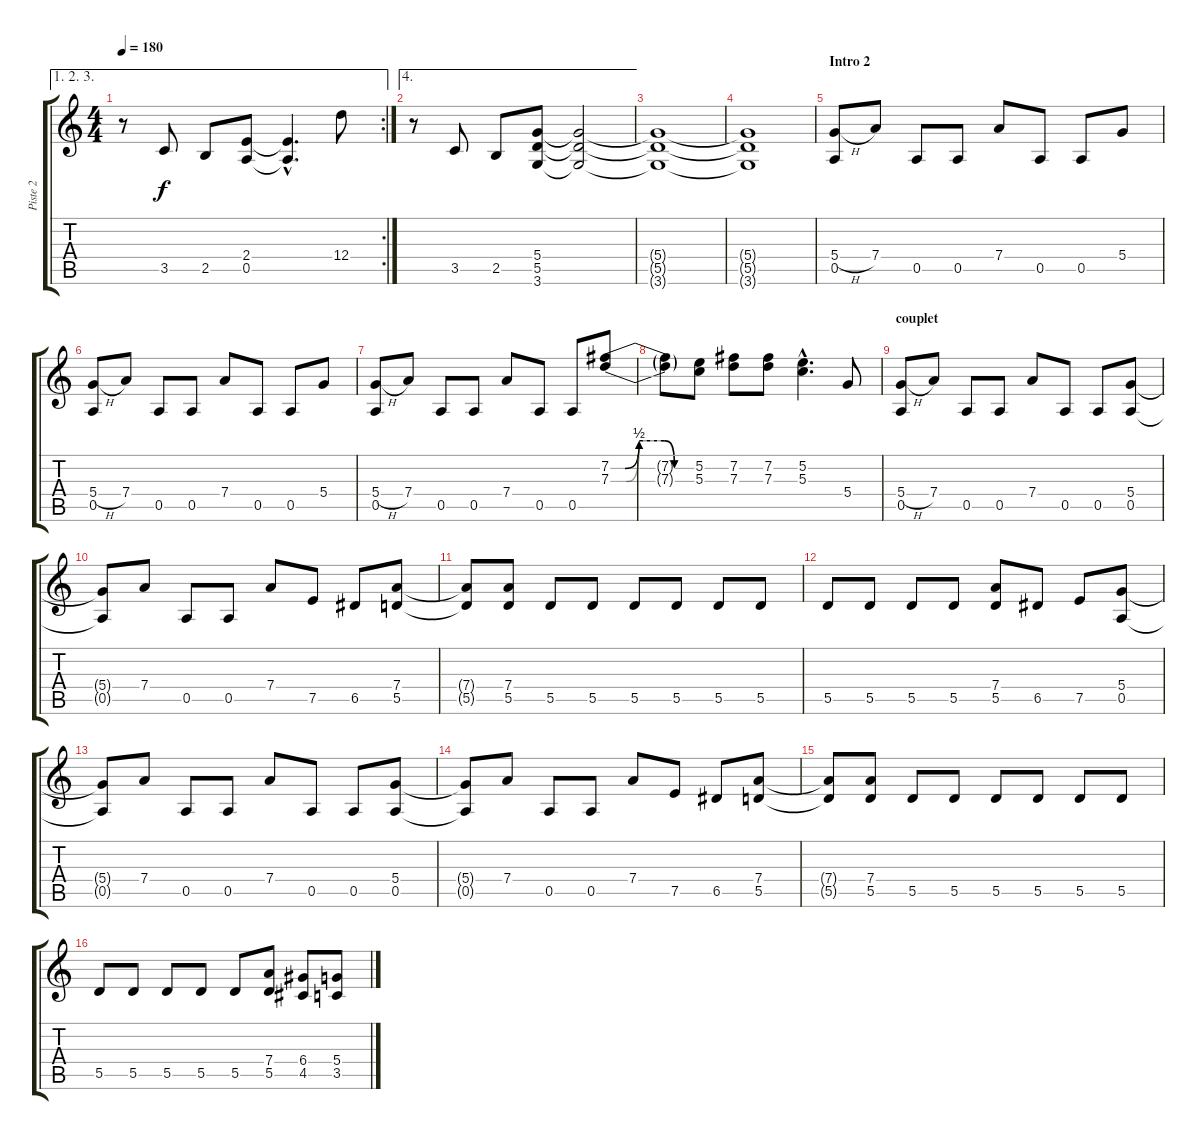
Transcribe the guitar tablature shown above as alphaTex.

\track ("Piste 2" "Piste 2") {instrument overdrivenguitar}
\staff {score tabs}
\tuning (E4 B3 G3 D3 A2 E2) {hide}
\ae (1 2 3)
\rc 2
\ts (4 4)
\tempo 180
\clef g2
\ks c
r.8{dy f} 3.5.8 2.5.8 (2.4 0.5).8 (2.4{hac t} 0.5{hac t}).4{d} 12.4.8 |
\ae 4
r.8 3.5.8 2.5.8 (5.4 5.5 3.6).8 (5.4{t} 5.5{t} 3.6{t}).2 |
(5.4{t} 5.5{t} 3.6{t}).1 |
(5.4{t} 5.5{t} 3.6{t}).1 |
\section ("" "Intro 2")
(5.4{h} 0.5).8 7.4.8 0.5.8 0.5.8 7.4.8 0.5.8 0.5.8 5.4.8 |
(5.4{h} 0.5).8 7.4.8 0.5.8 0.5.8 7.4.8 0.5.8 0.5.8 5.4.8 |
(5.4{h} 0.5).8 7.4.8 0.5.8 0.5.8 7.4.8 0.5.8 0.5.8 (7.2{be (custom 0 0 10 0 20 2 38 2 45 0 60 0)} 7.3{be (custom 0 0 11 0 20 2 30 2 36 2 45 0 60 0)}).8 |
(7.2{t} 7.3{t}).8 (5.2 5.3).8 (7.2 7.3).8 (7.2 7.3).8 (5.2{hac} 5.3{hac}).4{d} 5.4.8 |
\section ("" "couplet")
(5.4{h} 0.5).8 7.4.8 0.5.8 0.5.8 7.4.8 0.5.8 0.5.8 (5.4 0.5).8 |
(5.4{t} 0.5{t}).8 7.4.8 0.5.8 0.5.8 7.4.8 7.5.8 6.5.8 (7.4 5.5).8 |
(7.4{t} 5.5{t}).8 (7.4 5.5).8 5.5.8 5.5.8 5.5.8 5.5.8 5.5.8 5.5.8 |
5.5.8 5.5.8 5.5.8 5.5.8 (7.4 5.5).8 6.5.8 7.5.8 (5.4 0.5).8 |
(5.4{t} 0.5{t}).8 7.4.8 0.5.8 0.5.8 7.4.8 0.5.8 0.5.8 (5.4 0.5).8 |
(5.4{t} 0.5{t}).8 7.4.8 0.5.8 0.5.8 7.4.8 7.5.8 6.5.8 (7.4 5.5).8 |
(7.4{t} 5.5{t}).8 (7.4 5.5).8 5.5.8 5.5.8 5.5.8 5.5.8 5.5.8 5.5.8 |
5.5.8 5.5.8 5.5.8 5.5.8 5.5.8 (7.4 5.5).8 (6.4 4.5).8 (5.4 3.5).8
